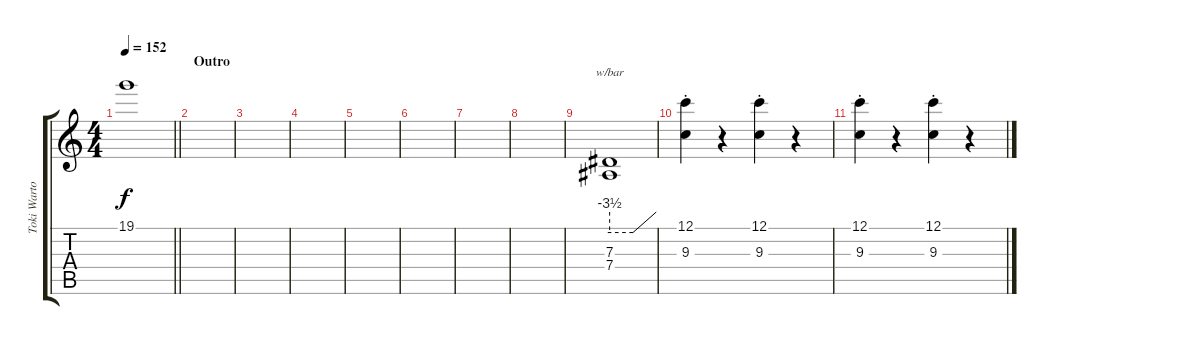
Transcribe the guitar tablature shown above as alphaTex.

\track ("Toki Wartooth (Harmony Guitar)" "Toki Warto") {instrument distortionguitar}
\staff {score tabs}
\tuning (C4 G3 Eb3 Bb2 F2 C2) {hide}
\ts (4 4)
\tempo 152
\clef g2
\barLineRight lightlight
\ks c
19.1{t}.1{dy f} |
\section ("" "Outro")
|
|
|
|
|
|
|
(7.3 7.4).1{tbe (custom default 0 -14 30 -14 60 0) volume 11} |
(12.1{st} 9.3{st}).4 r.4 (12.1{st} 9.3{st}).4 r.4 |
(12.1{st} 9.3{st}).4 r.4 (12.1{st} 9.3{st}).4 r.4
